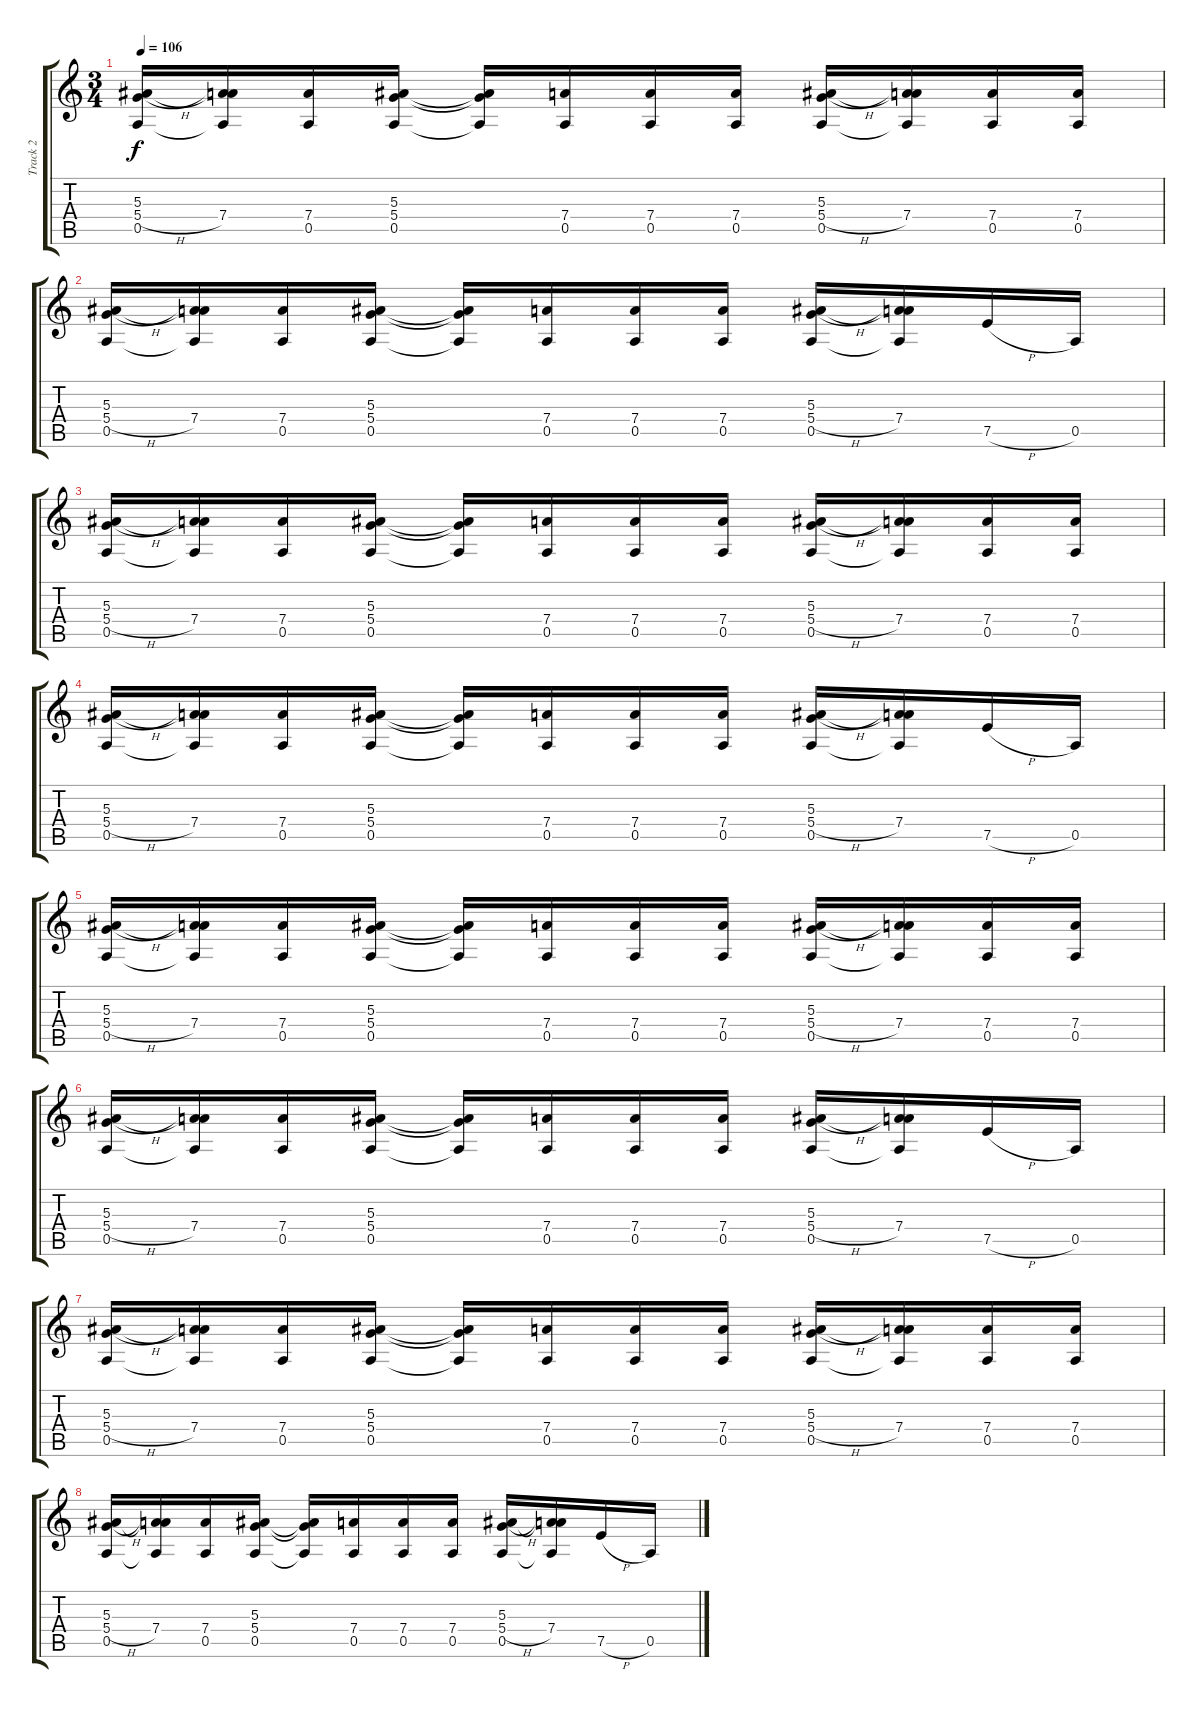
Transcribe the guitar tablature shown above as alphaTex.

\track ("Track 2" "Track 2") {instrument distortionguitar}
\staff {score tabs}
\tuning (E4 A3 F3 D3 A2 D2) {hide}
\ts (3 4)
\tempo 106
\clef g2
\ks c
(5.3 5.4{h} 0.5).16{dy f} (5.3{t} 7.4 0.5{t}).16 (7.4 0.5).16 (5.3 5.4 0.5).16 (5.3{t} 5.4{t} 0.5{t}).16 (7.4 0.5).16 (7.4 0.5).16 (7.4 0.5).16 (5.3 5.4{h} 0.5).16 (5.3{t} 7.4 0.5{t}).16 (7.4 0.5).16 (7.4 0.5).16 |
(5.3 5.4{h} 0.5).16 (5.3{t} 7.4 0.5{t}).16 (7.4 0.5).16 (5.3 5.4 0.5).16 (5.3{t} 5.4{t} 0.5{t}).16 (7.4 0.5).16 (7.4 0.5).16 (7.4 0.5).16 (5.3 5.4{h} 0.5).16 (5.3{t} 7.4 0.5{t}).16 7.5{h}.16 0.5.16 |
(5.3 5.4{h} 0.5).16 (5.3{t} 7.4 0.5{t}).16 (7.4 0.5).16 (5.3 5.4 0.5).16 (5.3{t} 5.4{t} 0.5{t}).16 (7.4 0.5).16 (7.4 0.5).16 (7.4 0.5).16 (5.3 5.4{h} 0.5).16 (5.3{t} 7.4 0.5{t}).16 (7.4 0.5).16 (7.4 0.5).16 |
(5.3 5.4{h} 0.5).16 (5.3{t} 7.4 0.5{t}).16 (7.4 0.5).16 (5.3 5.4 0.5).16 (5.3{t} 5.4{t} 0.5{t}).16 (7.4 0.5).16 (7.4 0.5).16 (7.4 0.5).16 (5.3 5.4{h} 0.5).16 (5.3{t} 7.4 0.5{t}).16 7.5{h}.16 0.5.16 |
(5.3 5.4{h} 0.5).16 (5.3{t} 7.4 0.5{t}).16 (7.4 0.5).16 (5.3 5.4 0.5).16 (5.3{t} 5.4{t} 0.5{t}).16 (7.4 0.5).16 (7.4 0.5).16 (7.4 0.5).16 (5.3 5.4{h} 0.5).16 (5.3{t} 7.4 0.5{t}).16 (7.4 0.5).16 (7.4 0.5).16 |
(5.3 5.4{h} 0.5).16 (5.3{t} 7.4 0.5{t}).16 (7.4 0.5).16 (5.3 5.4 0.5).16 (5.3{t} 5.4{t} 0.5{t}).16 (7.4 0.5).16 (7.4 0.5).16 (7.4 0.5).16 (5.3 5.4{h} 0.5).16 (5.3{t} 7.4 0.5{t}).16 7.5{h}.16 0.5.16 |
(5.3 5.4{h} 0.5).16 (5.3{t} 7.4 0.5{t}).16 (7.4 0.5).16 (5.3 5.4 0.5).16 (5.3{t} 5.4{t} 0.5{t}).16 (7.4 0.5).16 (7.4 0.5).16 (7.4 0.5).16 (5.3 5.4{h} 0.5).16 (5.3{t} 7.4 0.5{t}).16 (7.4 0.5).16 (7.4 0.5).16 |
(5.3 5.4{h} 0.5).16 (5.3{t} 7.4 0.5{t}).16 (7.4 0.5).16 (5.3 5.4 0.5).16 (5.3{t} 5.4{t} 0.5{t}).16 (7.4 0.5).16 (7.4 0.5).16 (7.4 0.5).16 (5.3 5.4{h} 0.5).16 (5.3{t} 7.4 0.5{t}).16 7.5{h}.16 0.5.16
